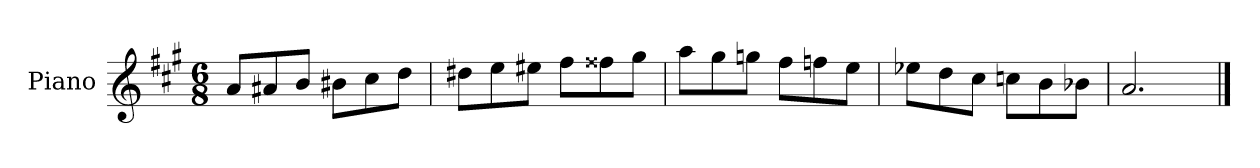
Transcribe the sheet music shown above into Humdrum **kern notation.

**kern
*part1
*staff1
*I"Piano
*I'Pno.
*clefG2
*k[f#c#g#]
*M6/8
*MM80
=1
8a/L
8a#X/
8b/J
8b#X\L
8cc#\
8dd\J
=2
8dd#X\L
8ee\
8ee#X\J
8ff#\L
8ff##X\
8gg#\J
=3
8aa\L
8gg#\
8ggn\J
8ff#\L
8ffn\
8ee\J
=4
8ee-X\L
8dd\
8cc#\J
8ccn\L
8b\
8b-X\J
=5
2.a/
==
*-
